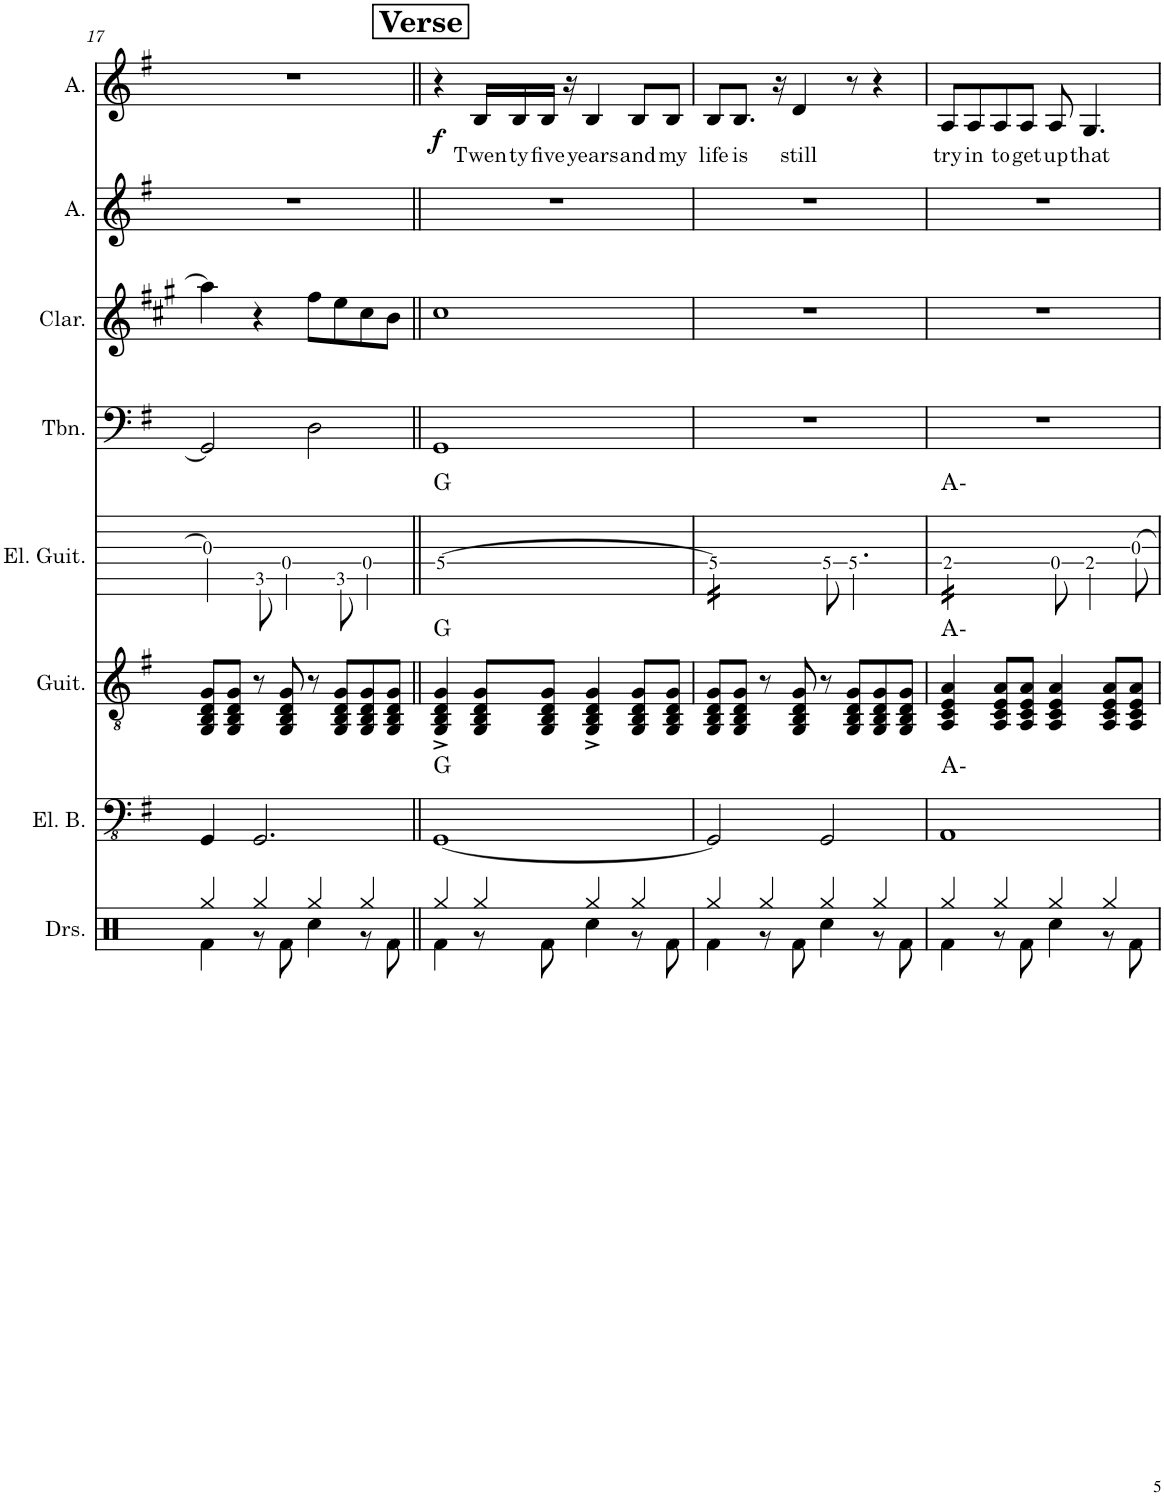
**kern	**kern	**harte	**kern	**harte	**kern	**harte	**kern	**kern	**kern	**kern	**text	**dynam
*part8	*part7	*part7	*part6	*part6	*part5	*part5	*part4	*part3	*part2	*part1	*part1	*part1
*staff8	*staff7	*	*staff6	*	*staff5	*	*staff4	*staff3	*staff2	*staff1	*staff1	*staff1
*I"Drumset	*I"Electric Bass	*	*I"Acoustic Guitar	*	*I"Electric Guitar	*	*I"Trombone	*I"Clarinette	*I"Alto	*I"Alto	*	*
*I'Drs.	*I'El. B.	*	*I'Guit.	*	*I'El. Guit.	*	*I'Tbn.	*I'Clar.	*I'A.	*I'A.	*	*
!!LO:PB:g=z
*clefX	*clefFv4	*	*clefGv2	*	*	*	*clefF4	*clefG2	*clefG2	*clefG2	*	*
*	*	*	*	*	*	*	*	*Trd1c2	*	*	*	*
*k[]	*k[f#]	*	*k[f#]	*	*k[f#]	*	*k[f#]	*k[f#c#g#]	*k[f#]	*k[f#]	*	*
*M4/4	*M4/4	*	*M4/4	*	*M4/4	*	*M4/4	*M4/4	*M4/4	*M4/4	*	*
=17	=17	=17	=17	=17	=17	=17	=17	=17	=17	=17	=17	=17
*^	*	*	*	*	*	*	*	*	*	*	*	*
4Rgg/	4Rf\	4GGG/	.	8GG/ 8BB/ 8D/ 8G/L	.	4G\]	.	2GG/]	4aa\]	1r	1r	.	.
.	.	.	.	8GG/ 8BB/ 8D/ 8G/J	.	.	.	.	.	.	.	.	.
4Rgg/	8r	2.GGG/	.	8r	.	8C\	.	.	4r	.	.	.	.
.	8Rf\	.	.	8GG/ 8BB/ 8D/ 8G/	.	4D\	.	.	.	.	.	.	.
4Rgg/	4Rcc\	.	.	8r	.	.	.	2D\	8ff#\L	.	.	.	.
.	.	.	.	8GG/ 8BB/ 8D/ 8G/L	.	8C\	.	.	8ee\	.	.	.	.
4Rgg/	8r	.	.	8GG/ 8BB/ 8D/ 8G/	.	4D\	.	.	8cc#\	.	.	.	.
.	8Rf\	.	.	8GG/ 8BB/ 8D/ 8G/J	.	.	.	.	8b\J	.	.	.	.
!!LO:REH:place=s1:a:B:cj:fs=14:t=Verse
=18||	=18||	=18||	=18||	=18||	=18||	=18||	=18||	=18||	=18||	=18||	=18||	=18||	=18||
!	!	!	!	!	!	!	!	!	!	!	!	!	!LO:DY:b
4Rgg/	4Rf\	[1GGG	G:maj	4GG/^ 4BB/^ 4D/^ 4G/^	G:maj	[1G	G:maj	1GG	1cc#	1r	4r	.	f
!	!	!	!	!	!	!	!	!	!	!	!	!LO:LY:b	!
4Rgg/	8r	.	.	8GG/ 8BB/ 8D/ 8G/L	.	.	.	.	.	.	16B/LL	Twen	.
!	!	!	!	!	!	!	!	!	!	!	!	!LO:LY:b	!
.	.	.	.	.	.	.	.	.	.	.	16B/	ty	.
!	!	!	!	!	!	!	!	!	!	!	!	!LO:LY:b	!
.	8Rf\	.	.	8GG/ 8BB/ 8D/ 8G/J	.	.	.	.	.	.	16B/JJ	five	.
.	.	.	.	.	.	.	.	.	.	.	16r	.	.
!	!	!	!	!	!	!	!	!	!	!	!	!LO:LY:b	!
4Rgg/	4Rcc\	.	.	4GG/^ 4BB/^ 4D/^ 4G/^	.	.	.	.	.	.	4B/	years	.
!	!	!	!	!	!	!	!	!	!	!	!	!LO:LY:b	!
4Rgg/	8r	.	.	8GG/ 8BB/ 8D/ 8G/L	.	.	.	.	.	.	8B/L	and	.
!	!	!	!	!	!	!	!	!	!	!	!	!LO:LY:b	!
.	8Rf\	.	.	8GG/ 8BB/ 8D/ 8G/J	.	.	.	.	.	.	8B/J	my	.
=19	=19	=19	=19	=19	=19	=19	=19	=19	=19	=19	=19	=19	=19
!	!	!	!	!	!	!	!	!	!	!	!	!LO:LY:b	!
4Rgg/	4Rf\	2GGG/]	.	8GG/ 8BB/ 8D/ 8G/L	.	2G\]	.	1r	1r	1r	8B/L	life	.
!	!	!	!	!	!	!	!	!	!	!	!	!LO:LY:b	!
.	.	.	.	8GG/ 8BB/ 8D/ 8G/J	.	.	.	.	.	.	8.B/J	is	.
4Rgg/	8r	.	.	8r	.	.	.	.	.	.	.	.	.
.	.	.	.	.	.	.	.	.	.	.	16r	.	.
!	!	!	!	!	!	!	!	!	!	!	!	!LO:LY:b	!
.	8Rf\	.	.	8GG/ 8BB/ 8D/ 8G/	.	.	.	.	.	.	4d/	still	.
4Rgg/	4Rcc\	2GGG/	.	8r	.	8G\	.	.	.	.	.	.	.
.	.	.	.	8GG/ 8BB/ 8D/ 8G/L	.	4.G\	.	.	.	.	8r	.	.
4Rgg/	8r	.	.	8GG/ 8BB/ 8D/ 8G/	.	.	.	.	.	.	4r	.	.
.	8Rf\	.	.	8GG/ 8BB/ 8D/ 8G/J	.	.	.	.	.	.	.	.	.
=20	=20	=20	=20	=20	=20	=20	=20	=20	=20	=20	=20	=20	=20
!	!	!	!	!	!	!	!	!	!	!	!	!LO:LY:b	!
4Rgg/	4Rf\	1AAA	A:min	4AA/ 4C/ 4E/ 4A/	A:min	2E\	A:min	1r	1r	1r	8A/L	try	.
!	!	!	!	!	!	!	!	!	!	!	!	!LO:LY:b	!
.	.	.	.	.	.	.	.	.	.	.	8A/	in	.
!	!	!	!	!	!	!	!	!	!	!	!	!LO:LY:b	!
4Rgg/	8r	.	.	8AA/ 8C/ 8E/ 8A/L	.	.	.	.	.	.	8A/	to	.
!	!	!	!	!	!	!	!	!	!	!	!	!LO:LY:b	!
.	8Rf\	.	.	8AA/ 8C/ 8E/ 8A/J	.	.	.	.	.	.	8A/J	get	.
!	!	!	!	!	!	!	!	!	!	!	!	!LO:LY:b	!
4Rgg/	4Rcc\	.	.	4AA/ 4C/ 4E/ 4A/	.	8D\	.	.	.	.	8A/	up	.
!	!	!	!	!	!	!	!	!	!	!	!	!LO:LY:b	!
.	.	.	.	.	.	4E\	.	.	.	.	4.G/	that	.
4Rgg/	8r	.	.	8AA/ 8C/ 8E/ 8A/L	.	.	.	.	.	.	.	.	.
.	8Rf\	.	.	8AA/ 8C/ 8E/ 8A/J	.	[8G\	.	.	.	.	.	.	.
*v	*v	*	*	*	*	*	*	*	*	*	*	*	*
=	=	=	=	=	=	=	=	=	=	=	=	=
*-	*-	*-	*-	*-	*-	*-	*-	*-	*-	*-	*-	*-
